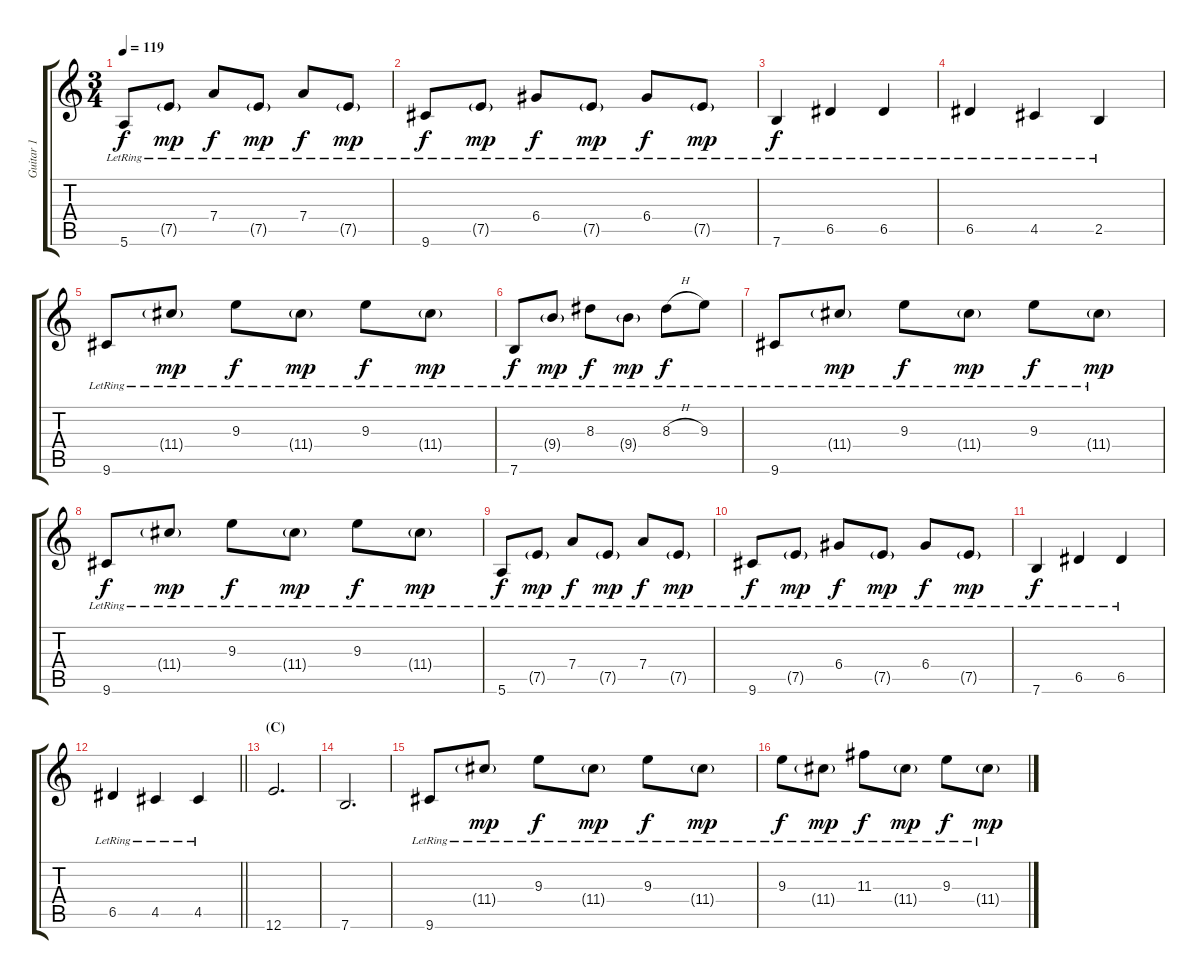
\track ("Guitar 1" "Guitar 1") {instrument electricguitarjazz}
\staff {score tabs}
\tuning (E4 B3 G3 D3 A2 E2) {hide}
\ts (3 4)
\tempo 119
\clef g2
\ks c
5.6{lr}.8{dy f} 7.5{g lr}.8{dy mp} 7.4{lr}.8{dy f} 7.5{g lr}.8{dy mp} 7.4{lr}.8{dy f} 7.5{g lr}.8{dy mp} |
9.6{lr}.8{dy f} 7.5{g lr}.8{dy mp} 6.4{lr}.8{dy f} 7.5{g lr}.8{dy mp} 6.4{lr}.8{dy f} 7.5{g lr}.8{dy mp} |
7.6{lr}.4{dy f} 6.5{lr}.4 6.5{lr}.4 |
6.5{lr}.4 4.5{lr}.4 2.5{lr}.4 |
9.6{lr}.8 11.4{g lr}.8{dy mp} 9.3{lr}.8{dy f} 11.4{g lr}.8{dy mp} 9.3{lr}.8{dy f} 11.4{g lr}.8{dy mp} |
7.6{lr}.8{dy f} 9.4{g lr}.8{dy mp} 8.3{lr}.8{dy f} 9.4{g lr}.8{dy mp} 8.3{h lr}.8{dy f} 9.3{lr}.8 |
9.6{lr}.8 11.4{g lr}.8{dy mp} 9.3{lr}.8{dy f} 11.4{g lr}.8{dy mp} 9.3{lr}.8{dy f} 11.4{g lr}.8{dy mp} |
9.6{lr}.8{dy f} 11.4{g lr}.8{dy mp} 9.3{lr}.8{dy f} 11.4{g lr}.8{dy mp} 9.3{lr}.8{dy f} 11.4{g lr}.8{dy mp} |
5.6{lr}.8{dy f} 7.5{g lr}.8{dy mp} 7.4{lr}.8{dy f} 7.5{g lr}.8{dy mp} 7.4{lr}.8{dy f} 7.5{g lr}.8{dy mp} |
9.6{lr}.8{dy f} 7.5{g lr}.8{dy mp} 6.4{lr}.8{dy f} 7.5{g lr}.8{dy mp} 6.4{lr}.8{dy f} 7.5{g lr}.8{dy mp} |
7.6{lr}.4{dy f} 6.5{lr}.4 6.5{lr}.4 |
\barLineRight lightlight
6.5{lr}.4 4.5{lr}.4 4.5{lr}.4 |
\section ("" "(C)")
12.6.2{d} |
7.6.2{d} |
9.6{lr}.8 11.4{g lr}.8{dy mp} 9.3{lr}.8{dy f} 11.4{g lr}.8{dy mp} 9.3{lr}.8{dy f} 11.4{g lr}.8{dy mp} |
9.3{lr}.8{dy f} 11.4{g lr}.8{dy mp} 11.3{lr}.8{dy f} 11.4{g lr}.8{dy mp} 9.3{lr}.8{dy f} 11.4{g lr}.8{dy mp}
